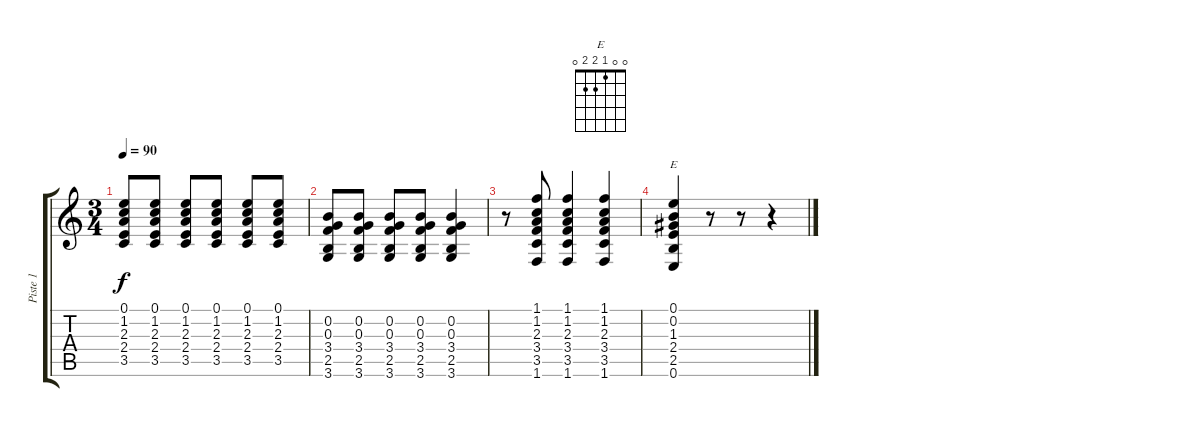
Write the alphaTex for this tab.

\track ("Piste 1" "Piste 1") {instrument acousticguitarnylon}
\staff {score tabs}
\tuning (E4 B3 G3 D3 A2 E2) {hide}
\chord ("E" 0 0 1 2 2 0)
\ts (3 4)
\tempo 90
\clef g2
\ks c
(0.1 1.2 2.3 2.4 3.5).8{dy f} (0.1 1.2 2.3 2.4 3.5).8 (0.1 1.2 2.3 2.4 3.5).8 (0.1 1.2 2.3 2.4 3.5).8 (0.1 1.2 2.3 2.4 3.5).8 (0.1 1.2 2.3 2.4 3.5).8 |
(0.2 0.3 3.4 2.5 3.6).8 (0.2 0.3 3.4 2.5 3.6).8 (0.2 0.3 3.4 2.5 3.6).8 (0.2 0.3 3.4 2.5 3.6).8 (0.2 0.3 3.4 2.5 3.6).4 |
r.8 (1.1 1.2 2.3 3.4 3.5 1.6).8 (1.1 1.2 2.3 3.4 3.5 1.6).4 (1.1 1.2 2.3 3.4 3.5 1.6).4 |
(0.1 0.2 1.3 2.4 2.5 0.6).4{ch "E"} r.8 r.8 r.4
